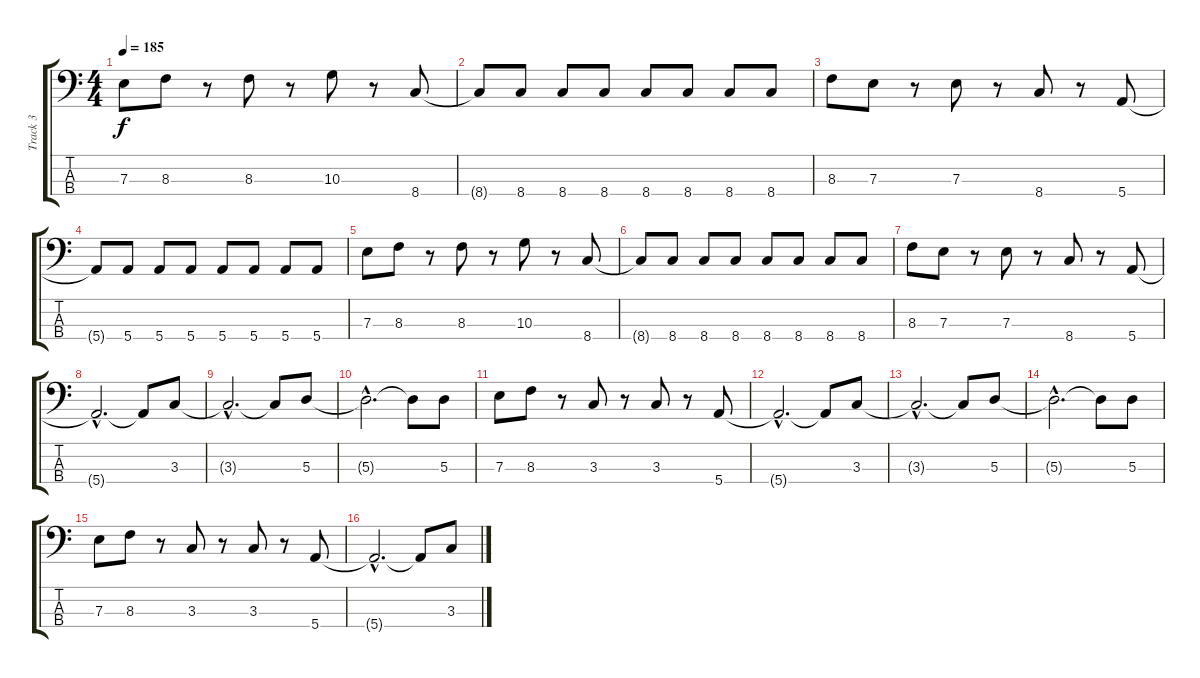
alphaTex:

\track ("Track 3" "Track 3") {instrument electricbasspick}
\staff {score tabs}
\tuning (G2 D2 A1 E1) {hide}
\ts (4 4)
\tempo 185
\clef f4
\ks c
7.3.8{dy f} 8.3.8 r.8 8.3.8 r.8 10.3.8 r.8 8.4.8 |
8.4{t}.8 8.4.8 8.4.8 8.4.8 8.4.8 8.4.8 8.4.8 8.4.8 |
8.3.8 7.3.8 r.8 7.3.8 r.8 8.4.8 r.8 5.4.8 |
5.4{t}.8 5.4.8 5.4.8 5.4.8 5.4.8 5.4.8 5.4.8 5.4.8 |
7.3.8 8.3.8 r.8 8.3.8 r.8 10.3.8 r.8 8.4.8 |
8.4{t}.8 8.4.8 8.4.8 8.4.8 8.4.8 8.4.8 8.4.8 8.4.8 |
8.3.8 7.3.8 r.8 7.3.8 r.8 8.4.8 r.8 5.4.8 |
5.4{hac t}.2{d} 5.4{t}.8 3.3.8 |
3.3{hac t}.2{d} 3.3{t}.8 5.3.8 |
5.3{hac t}.2{d} 5.3{t}.8 5.3.8 |
7.3.8 8.3.8 r.8 3.3.8 r.8 3.3.8 r.8 5.4.8 |
5.4{hac t}.2{d} 5.4{t}.8 3.3.8 |
3.3{hac t}.2{d} 3.3{t}.8 5.3.8 |
5.3{hac t}.2{d} 5.3{t}.8 5.3.8 |
7.3.8 8.3.8 r.8 3.3.8 r.8 3.3.8 r.8 5.4.8 |
5.4{hac t}.2{d} 5.4{t}.8 3.3.8
